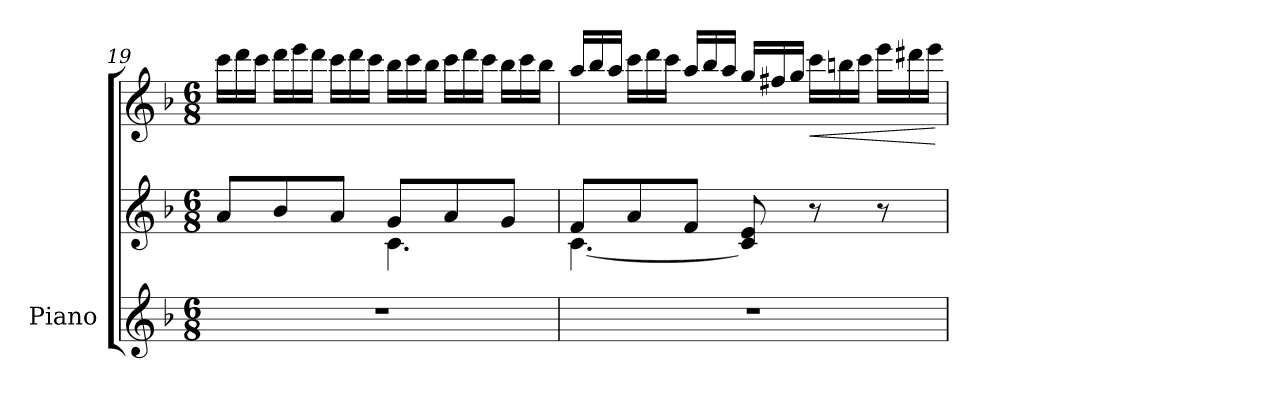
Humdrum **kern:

**kern	**kern	**kern	**dynam
*part1	*part1	*part1	*part1
*staff3	*staff2	*staff1	*staff1/2/3
*I"Piano	*	*	*
*I'Pno	*	*	*
!!LO:LB:g=z
*clefG2	*clefG2	*clefG2	*
*k[b-]	*k[b-]	*k[b-]	*
*M6/8	*M6/8	*M6/8	*
=19	=19	=19	=19
*	*^	*	*
*	*	*	*Xtuplet	*
2.r	8a/L	4.ryy	24ccc\LL	.
.	.	.	24ddd\	.
.	.	.	24ccc\JJ	.
.	8b-/	.	24ddd\LL	.
.	.	.	24eee\	.
.	.	.	24ddd\JJ	.
.	8a/J	.	24ccc\LL	.
.	.	.	24ddd\	.
.	.	.	24ccc\JJ	.
.	8g/L	4.c<\	24bb-\LL	.
.	.	.	24ccc\	.
.	.	.	24bb-\JJ	.
.	8a/	.	24ccc\LL	.
.	.	.	24ddd\	.
.	.	.	24ccc\JJ	.
.	8g/J	.	24bb-\LL	.
.	.	.	24ccc\	.
.	.	.	24bb-\JJ	.
=20	=20	=20	=20	=20
2.r	8f/L	[4.c\	24aa/LL	.
.	.	.	24bb-/	.
.	.	.	24aa/JJ	.
.	8a/	.	24ccc\LL	.
.	.	.	24ddd\	.
.	.	.	24ccc\JJ	.
.	8f/J	.	24aa/LL	.
.	.	.	24bb-/	.
.	.	.	24aa/JJ	.
.	8c/] 8e/	4.ryy	24gg/LL	.
.	.	.	24ff#X/	.
.	.	.	24gg/JJ	.
!	!	!	!	!LO:HP:b
.	8r	.	24ccc\LL	<
.	.	.	24bbn\	.
.	.	.	24ccc\JJ	.
.	8r	.	24eee\LL	.
.	.	.	24ddd#X\	.
.	.	.	24eee\JJ	.
*	*v	*v	*	*
.	.	.	[
=	=	=	=
*-	*-	*-	*-
